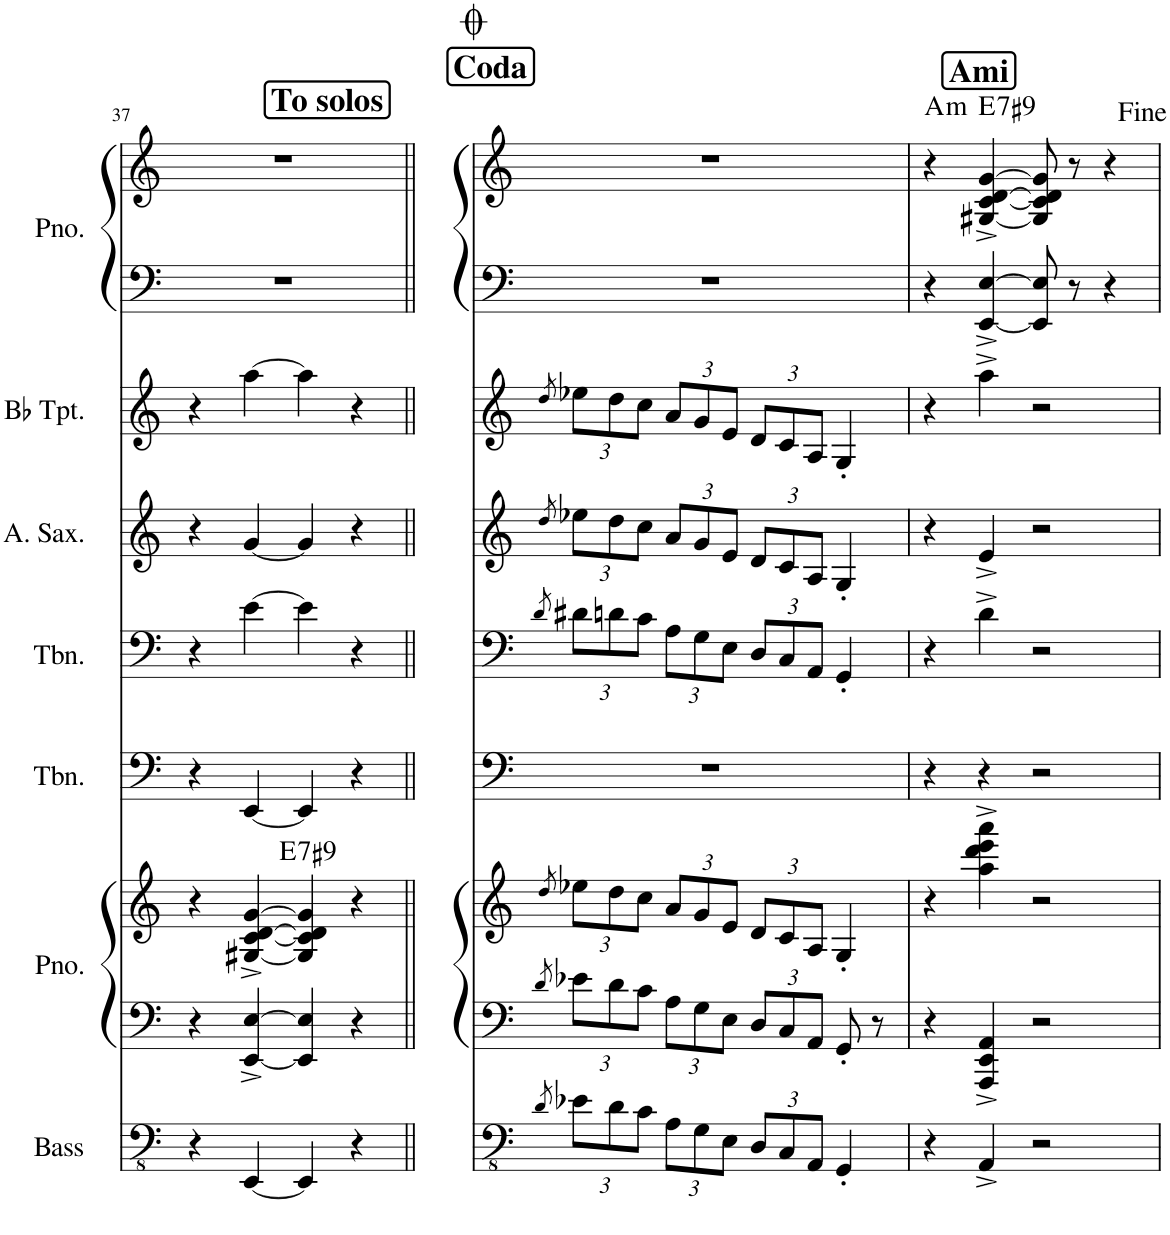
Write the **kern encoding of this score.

**kern	**kern	**kern	**harte	**kern	**kern	**kern	**kern	**kern	**kern	**harte
*part7	*part6	*part6	*part6	*part5	*part4	*part3	*part2	*part1	*part1	*part1
*staff9	*staff8	*staff7	*	*staff6	*staff5	*staff4	*staff3	*staff2	*staff1	*
*I"Acoustic Bass w/horns	*I"Piano	*	*	*I"Trombone 2	*I"Trombone	*I"Alto Saxophone	*I"Bb Trumpet	*I"Piano	*	*
*I'Bass	*I'Pno.	*	*	*I'Tbn.	*I'Tbn.	*I'A. Sax.	*I'Bb Tpt.	*I'Pno.	*	*
!!LO:PB:g=z
*clefFv4	*clefF4	*clefG2	*	*clefF4	*clefF4	*clefG2	*clefG2	*clefF4	*clefG2	*
*	*	*	*	*	*	*ITrd5c9	*ITrd1c2	*	*	*
*k[]	*k[]	*k[]	*	*k[]	*k[]	*k[]	*k[]	*k[]	*k[]	*
*M4/4	*M4/4	*M4/4	*	*M4/4	*M4/4	*M4/4	*M4/4	*M4/4	*M4/4	*
!!LO:REH:place=s1:a:B:cj:fs=14:t=To solos:qo=3
=37	=37	=37	=37	=37	=37	=37	=37	=37	=37	=37
4r	4r	4r	.	4r	4r	4r	4r	1r	1r	.
!	!	!	!LO:H:kt=7	!	!	!	!	!	!	!
[4EEE/	[4EE/^ [4E/^	[4G#X/^ [4c/^ [4d/^ [4g/^	E:7(#9)	[4EE/	[4e\	[4g/	[4aa\	.	.	.
4EEE/]	4EE/] 4E/]	4G#/] 4c/] 4d/] 4g/]	.	4EE/]	4e\]	4g/]	4aa\]	.	.	.
4r	4r	4r	.	4r	4r	4r	4r	.	.	.
!!LO:REH:place=s1:a:B:cj:fs=14:t=Coda
=38||	=38||	=38||	=38||	=38||	=38||	=38||	=38||	=38||	=38||	=38||
8qD/	8qd/	8qdd/	.	.	8qd/	8qdd/	8qdd/	.	.	.
*Xbrackettup	*Xbrackettup	*Xbrackettup	*	*	*Xbrackettup	*Xbrackettup	*Xbrackettup	*	*	*
12E-X\L	12e-X\L	12ee-X\L	.	1r	12d#X\L	12ee-X\L	12ee-X\L	1r	1r	.
12D\	12d\	12dd\	.	.	12dn\	12dd\	12dd\	.	.	.
12C\J	12c\J	12cc\J	.	.	12c\J	12cc\J	12cc\J	.	.	.
12AA\L	12A\L	12a/L	.	.	12A\L	12a/L	12a/L	.	.	.
12GG\	12G\	12g/	.	.	12G\	12g/	12g/	.	.	.
12EE\J	12E\J	12e/J	.	.	12E\J	12e/J	12e/J	.	.	.
12DD/L	12D/L	12d/L	.	.	12D/L	12d/L	12d/L	.	.	.
12CC/	12C/	12c/	.	.	12C/	12c/	12c/	.	.	.
12AAA/J	12AA/J	12A/J	.	.	12AA/J	12A/J	12A/J	.	.	.
4GGG'/	8GG'/	4G'/	.	.	4GG'/	4G'/	4G'/	.	.	.
.	8r	.	.	.	.	.	.	.	.	.
!!LO:REH:place=s1:a:B:cj:fs=14:t=Ami:qo=1
=39	=39	=39	=39	=39	=39	=39	=39	=39	=39	=39
!	!	!	!	!	!	!	!	!	!	!LO:H:kt=m
4r	4r	4r	.	4r	4r	4r	4r	4r	4r	A:min
!	!	!	!	!	!	!	!	!	!	!LO:H:kt=7
4AAA^/	4AAA/^ 4EE/^ 4AA/^	4aa\^ 4ddd\^ 4eee\^ 4aaa\^	.	4r	4d^\	4e^/	4aa^\	[4EE/^ [4E/^	[4G#X/^ [4c/^ [4d/^ [4g/^	E:7(#9)
2r	2r	2r	.	2r	2r	2r	2r	8EE/] 8E/]	8G#/] 8c/] 8d/] 8g/]	.
.	.	.	.	.	.	.	.	8r	8r	.
.	.	.	.	.	.	.	.	4r	4r	.
=	=	=	=	=	=	=	=	=	=	=
*-	*-	*-	*-	*-	*-	*-	*-	*-	*-	*-
